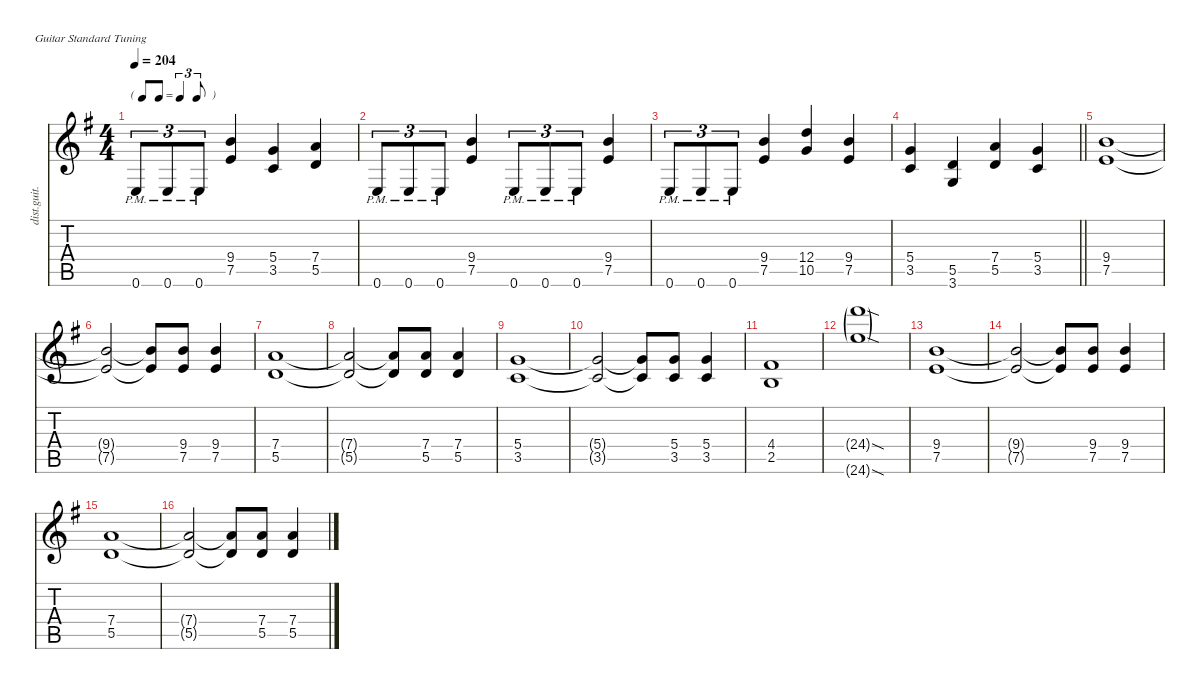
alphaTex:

\defaultSystemsLayout 4
\hideDynamics
\bracketExtendMode nobrackets
\otherSystemsTrackNameOrientation horizontal
\track ("Guitar 2" "dist.guit.") {defaultSystemsLayout 8 instrument distortionguitar}
\staff {score tabs}
\tuning (E4 B3 G3 D3 A2 E2)
\ts (4 4)
\tf triplet8th
\tempo 204
\clef g2
\ks eminor
0.6{pm acc forcenatural}.8{tu (3 2) dy f beam Up} 0.6{pm acc forcenatural}.8{tu (3 2) beam Up} 0.6{pm acc forcenatural}.8{tu (3 2) beam Up} (9.4{acc forcenatural} 7.5{acc forcenatural}).4{beam Up} (5.4{acc forcenatural} 3.5{acc forcenatural}).4{beam Up} (7.4{acc forcenatural} 5.5{acc forcenatural}).4{beam Up} |
0.6{pm acc forcenatural}.8{tu (3 2) beam Up} 0.6{pm acc forcenatural}.8{tu (3 2) beam Up} 0.6{pm acc forcenatural}.8{tu (3 2) beam Up} (9.4{acc forcenatural} 7.5{acc forcenatural}).4{beam Up} 0.6{pm acc forcenatural}.8{tu (3 2) beam Up} 0.6{pm acc forcenatural}.8{tu (3 2) beam Up} 0.6{pm acc forcenatural}.8{tu (3 2) beam Up} (9.4{acc forcenatural} 7.5{acc forcenatural}).4{beam Up} |
0.6{pm acc forcenatural}.8{tu (3 2) beam Up} 0.6{pm acc forcenatural}.8{tu (3 2) beam Up} 0.6{pm acc forcenatural}.8{tu (3 2) beam Up} (9.4{acc forcenatural} 7.5{acc forcenatural}).4{beam Up} (12.4{acc forcenatural} 10.5{acc forcenatural}).4{beam Up} (9.4{acc forcenatural} 7.5{acc forcenatural}).4{beam Up} |
\barLineRight lightlight
(5.4{acc forcenatural} 3.5{acc forcenatural}).4{beam Up} (5.5{acc forcenatural} 3.6{acc forcenatural}).4{beam Up} (7.4{acc forcenatural} 5.5{acc forcenatural}).4{beam Up} (5.4{acc forcenatural} 3.5{acc forcenatural}).4{beam Up} |
(9.4{acc forcenatural} 7.5{acc forcenatural}).1{beam Up} |
(9.4{t acc forcenatural} 7.5{t acc forcenatural}).2{beam Up} (9.4{t acc forcenatural} 7.5{t acc forcenatural}).8{beam Up} (9.4{acc forcenatural} 7.5{acc forcenatural}).8{beam Up} (9.4{acc forcenatural} 7.5{acc forcenatural}).4{beam Up} |
(7.4{acc forcenatural} 5.5{acc forcenatural}).1{beam Up} |
(7.4{t acc forcenatural} 5.5{t acc forcenatural}).2{beam Up} (7.4{t acc forcenatural} 5.5{t acc forcenatural}).8{beam Up} (7.4{acc forcenatural} 5.5{acc forcenatural}).8{beam Up} (7.4{acc forcenatural} 5.5{acc forcenatural}).4{beam Up} |
(5.4{acc forcenatural} 3.5{acc forcenatural}).1{beam Up} |
(5.4{t acc forcenatural} 3.5{t acc forcenatural}).2{beam Up} (5.4{t acc forcenatural} 3.5{t acc forcenatural}).8{beam Up} (5.4{acc forcenatural} 3.5{acc forcenatural}).8{beam Up} (5.4{acc forcenatural} 3.5{acc forcenatural}).4{beam Up} |
(4.4{acc #} 2.5{acc forcenatural}).1{beam Up} |
(24.4{sod g acc forcenatural} 24.6{sod g acc forcenatural}).1{dy mf beam Down} |
(9.4{acc forcenatural} 7.5{acc forcenatural}).1{dy f beam Up} |
(9.4{t acc forcenatural} 7.5{t acc forcenatural}).2{beam Up} (9.4{t acc forcenatural} 7.5{t acc forcenatural}).8{beam Up} (9.4{acc forcenatural} 7.5{acc forcenatural}).8{beam Up} (9.4{acc forcenatural} 7.5{acc forcenatural}).4{beam Up} |
(7.4{acc forcenatural} 5.5{acc forcenatural}).1{beam Up} |
(7.4{t acc forcenatural} 5.5{t acc forcenatural}).2{beam Up} (7.4{t acc forcenatural} 5.5{t acc forcenatural}).8{beam Up} (7.4{acc forcenatural} 5.5{acc forcenatural}).8{beam Up} (7.4{acc forcenatural} 5.5{acc forcenatural}).4{beam Up}
